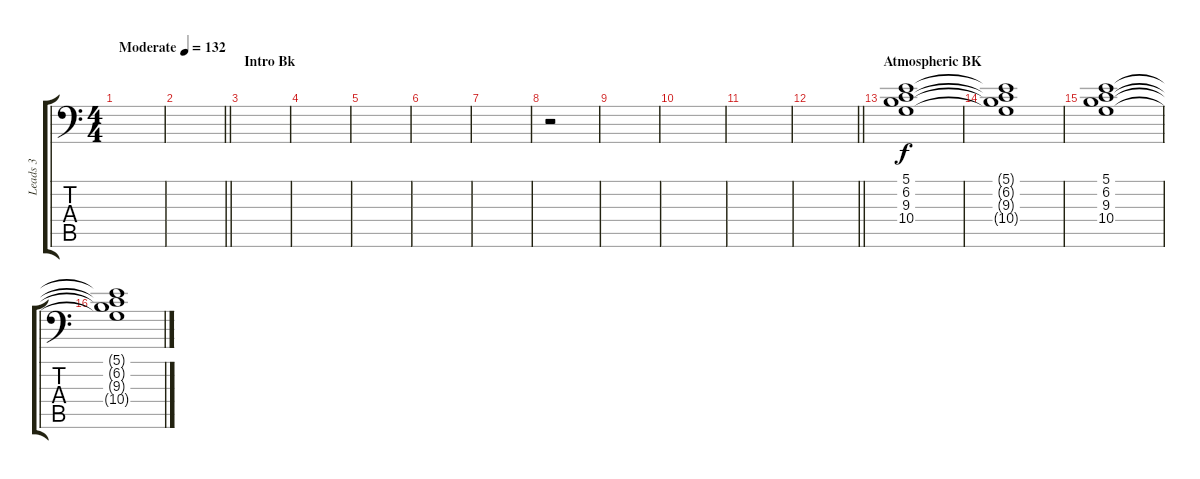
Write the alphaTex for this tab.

\track ("Leads 3" "Leads 3") {instrument synthstrings1}
\staff {score tabs}
\tuning (B3 Gb3 D3 A2 E2 A1) {hide}
\ts (4 4)
\tempo (132 "Moderate")
\clef f4
\ks aminor
|
\barLineRight lightlight
|
\section ("" "Intro Bk")
\ks c
|
|
|
|
|
r.2 |
|
|
|
\barLineRight lightlight
|
\section ("" "Atmospheric BK")
(5.1 6.2 9.3 10.4).1 |
(5.1{t} 6.2{t} 9.3{t} 10.4{t}).1 |
(5.1 6.2 9.3 10.4).1 |
(5.1{t} 6.2{t} 9.3{t} 10.4{t}).1
